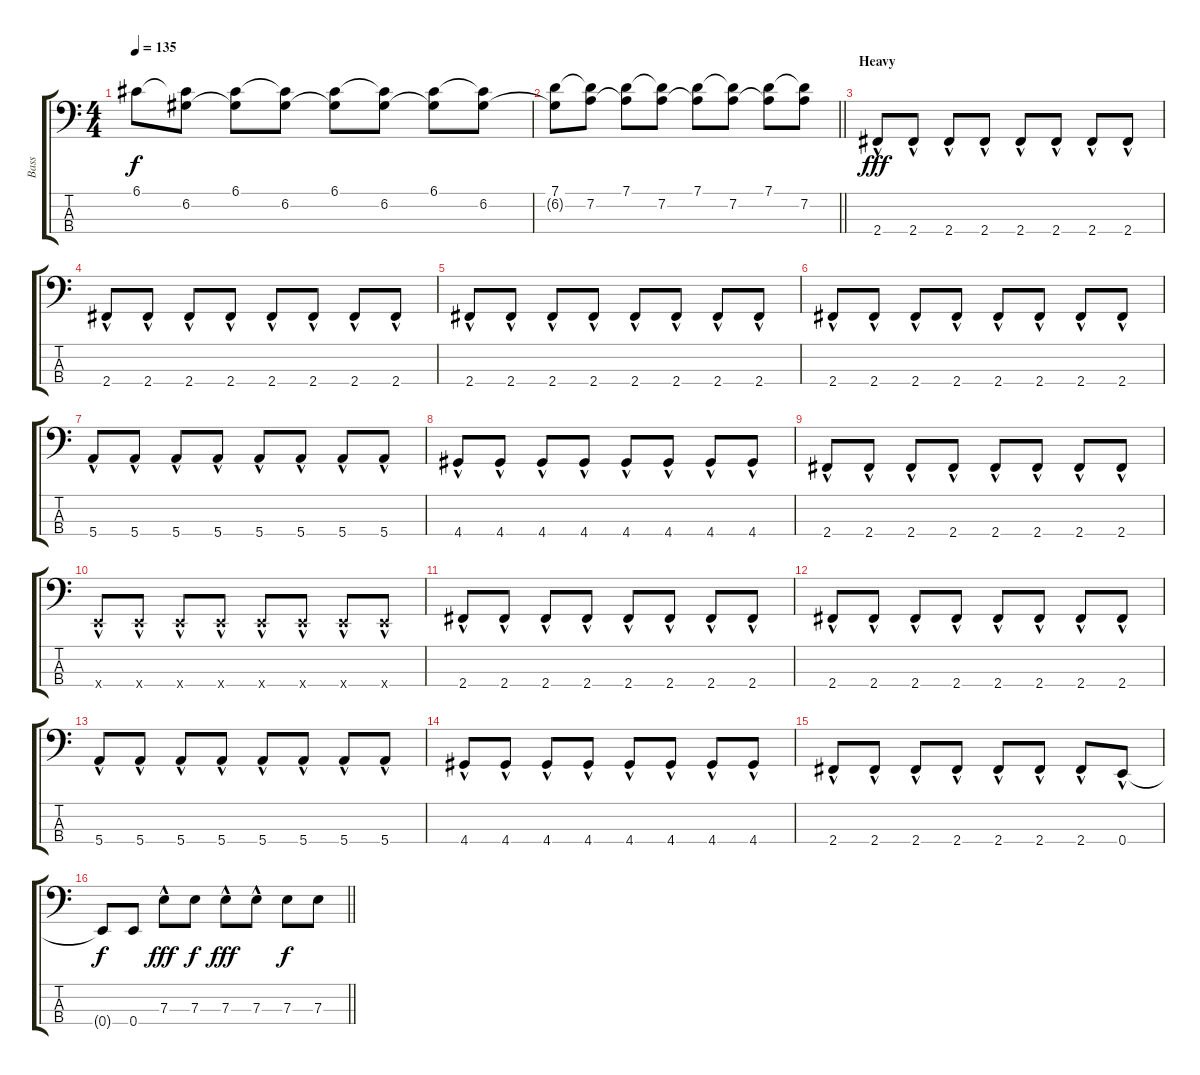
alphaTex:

\track ("Bass" "Bass") {instrument electricbassfinger}
\staff {score tabs}
\tuning (G2 D2 A1 E1) {hide}
\ts (4 4)
\tempo 135
\clef f4
\ks c
6.1.8{dy f} (6.1{t} 6.2).8 (6.1 6.2{t}).8 (6.1{t} 6.2).8 (6.1 6.2{t}).8 (6.1{t} 6.2).8 (6.1 6.2{t}).8 (6.1{t} 6.2).8 |
\barLineRight lightlight
(7.1 6.2{t}).8 (7.1{t} 7.2).8 (7.1 7.2{t}).8 (7.1{t} 7.2).8 (7.1 7.2{t}).8 (7.1{t} 7.2).8 (7.1 7.2{t}).8 (7.1{t} 7.2).8 |
\section ("" "Heavy")
2.4{hac}.8{dy fff instrument electricbasspick} 2.4{hac}.8 2.4{hac}.8 2.4{hac}.8 2.4{hac}.8 2.4{hac}.8 2.4{hac}.8 2.4{hac}.8 |
2.4{hac}.8 2.4{hac}.8 2.4{hac}.8 2.4{hac}.8 2.4{hac}.8 2.4{hac}.8 2.4{hac}.8 2.4{hac}.8 |
2.4{hac}.8 2.4{hac}.8 2.4{hac}.8 2.4{hac}.8 2.4{hac}.8 2.4{hac}.8 2.4{hac}.8 2.4{hac}.8 |
2.4{hac}.8 2.4{hac}.8 2.4{hac}.8 2.4{hac}.8 2.4{hac}.8 2.4{hac}.8 2.4{hac}.8 2.4{hac}.8 |
5.4{hac}.8 5.4{hac}.8 5.4{hac}.8 5.4{hac}.8 5.4{hac}.8 5.4{hac}.8 5.4{hac}.8 5.4{hac}.8 |
4.4{hac}.8 4.4{hac}.8 4.4{hac}.8 4.4{hac}.8 4.4{hac}.8 4.4{hac}.8 4.4{hac}.8 4.4{hac}.8 |
2.4{hac}.8 2.4{hac}.8 2.4{hac}.8 2.4{hac}.8 2.4{hac}.8 2.4{hac}.8 2.4{hac}.8 2.4{hac}.8 |
0.4{hac x}.8 0.4{hac x}.8 0.4{hac x}.8 0.4{hac x}.8 0.4{hac x}.8 0.4{hac x}.8 0.4{hac x}.8 0.4{hac x}.8 |
2.4{hac}.8 2.4{hac}.8 2.4{hac}.8 2.4{hac}.8 2.4{hac}.8 2.4{hac}.8 2.4{hac}.8 2.4{hac}.8 |
2.4{hac}.8 2.4{hac}.8 2.4{hac}.8 2.4{hac}.8 2.4{hac}.8 2.4{hac}.8 2.4{hac}.8 2.4{hac}.8 |
5.4{hac}.8 5.4{hac}.8 5.4{hac}.8 5.4{hac}.8 5.4{hac}.8 5.4{hac}.8 5.4{hac}.8 5.4{hac}.8 |
4.4{hac}.8 4.4{hac}.8 4.4{hac}.8 4.4{hac}.8 4.4{hac}.8 4.4{hac}.8 4.4{hac}.8 4.4{hac}.8 |
2.4{hac}.8 2.4{hac}.8 2.4{hac}.8 2.4{hac}.8 2.4{hac}.8 2.4{hac}.8 2.4{hac}.8 0.4{hac}.8 |
\barLineRight lightlight
0.4{t}.8{dy f} 0.4.8 7.3{hac}.8{dy fff} 7.3.8{dy f} 7.3{hac}.8{dy fff} 7.3{hac}.8 7.3.8{dy f} 7.3.8
